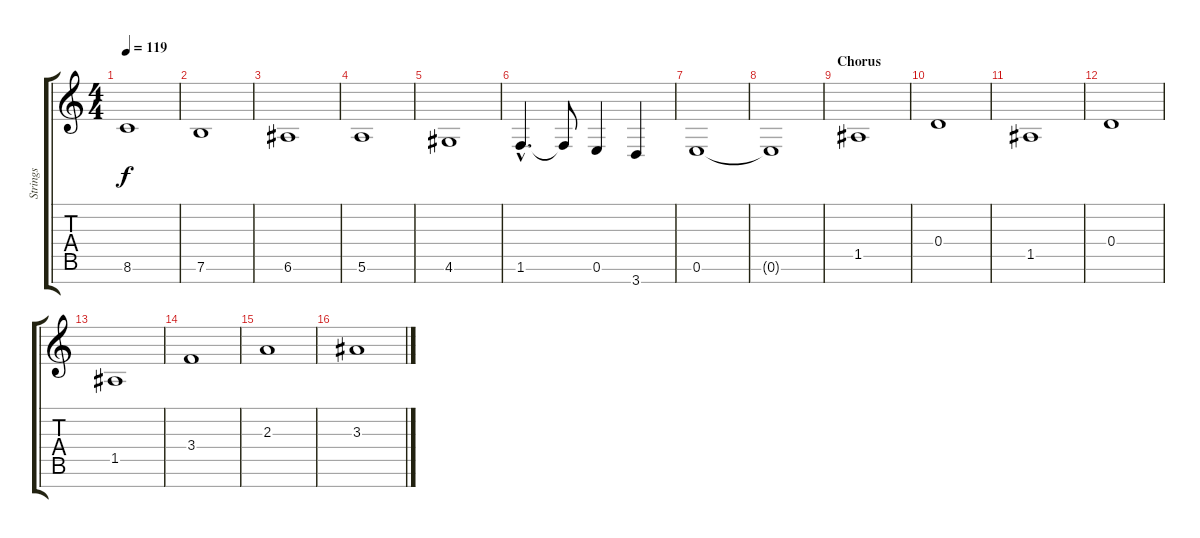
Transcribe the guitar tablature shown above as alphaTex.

\track ("Strings" "Strings") {instrument stringensemble1}
\staff {score tabs}
\tuning (E5 B4 G4 D4 A3 E3 B2) {hide}
\ts (4 4)
\tempo 119
\clef g2
\ks c
8.6.1{dy f} |
7.6.1 |
6.6.1 |
5.6.1 |
4.6.1 |
1.6{hac}.4{d} 1.6{t}.8 0.6.4 3.7.4 |
0.6.1 |
0.6{t}.1 |
\section ("" "Chorus")
1.5.1 |
0.4.1 |
1.5.1 |
0.4.1 |
1.5.1 |
3.4.1 |
2.3.1 |
3.3.1
